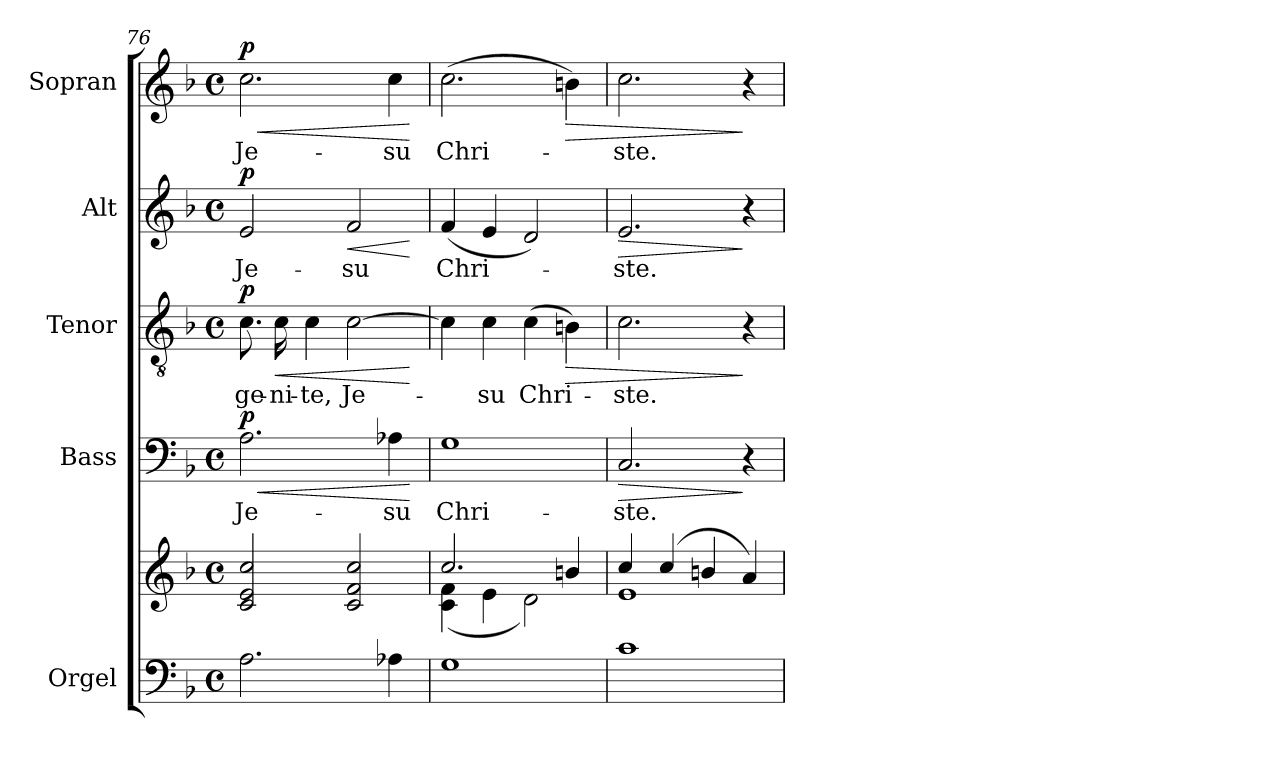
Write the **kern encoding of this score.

**kern	**kern	**kern	**text	**dynam	**kern	**text	**dynam	**kern	**text	**dynam	**kern	**text	**dynam
*part5	*part5	*part4	*part4	*part4	*part3	*part3	*part3	*part2	*part2	*part2	*part1	*part1	*part1
*staff6	*staff5	*staff4	*staff4	*staff4	*staff3	*staff3	*staff3	*staff2	*staff2	*staff2	*staff1	*staff1	*staff1
*I"Orgel	*	*I"Bass	*	*	*I"Tenor	*	*	*I"Alt	*	*	*I"Sopran	*	*
*I'Org.	*	*I'B.	*	*	*I'T.	*	*	*I'A.	*	*	*I'S.	*	*
!!LO:PB:g=z
*clefF4	*clefG2	*clefF4	*	*	*clefGv2	*	*	*clefG2	*	*	*clefG2	*	*
*k[b-]	*k[b-]	*k[b-]	*	*	*k[b-]	*	*	*k[b-]	*	*	*k[b-]	*	*
*F:	*F:	*F:	*	*	*F:	*	*	*F:	*	*	*F:	*	*
*M4/4	*M4/4	*M4/4	*	*	*M4/4	*	*	*M4/4	*	*	*M4/4	*	*
*met(c)	*met(c)	*met(c)	*	*	*met(c)	*	*	*met(c)	*	*	*met(c)	*	*
=76	=76	=76	=76	=76	=76	=76	=76	=76	=76	=76	=76	=76	=76
!	!	!	!LO:LY:b	!LO:HP:b	!	!LO:LY:b	!	!	!LO:LY:b	!	!	!LO:LY:b	!LO:HP:b
!	!	!	!	!LO:DY:n=1:a	!	!	!LO:DY:a	!	!	!LO:DY:a	!	!	!LO:DY:n=1:a
2.A\	2c/ 2e/ 2cc/	2.A\	Je-	< p	8.c\	-ge-	p	2e/	Je-	p	2.cc\	Je-	< p
!	!	!	!	!	!	!LO:LY:b	!LO:HP:b	!	!	!	!	!	!
.	.	.	.	.	16c\	-ni-	<	.	.	.	.	.	.
!	!	!	!	!	!	!LO:LY:b	!	!	!	!	!	!	!
.	.	.	.	.	4c\	-te,	.	.	.	.	.	.	.
!	!	!	!	!	!	!LO:LY:b	!	!	!LO:LY:b	!LO:HP:b	!	!	!
.	2c/ 2f/ 2cc/	.	.	.	[2c\	Je-	.	2f/	-su	<	.	.	.
!	!	!	!LO:LY:b	!	!	!	!	!	!	!	!	!LO:LY:b	!
4A-X\	.	4A-X\	-su	.	.	.	.	.	.	.	4cc\	-su	.
.	.	.	.	[	.	.	[	.	.	[	.	.	[
=77	=77	=77	=77	=77	=77	=77	=77	=77	=77	=77	=77	=77	=77
*	*^	*	*	*	*	*	*	*	*	*	*	*	*
!	!	!	!	!LO:LY:b	!	!	!	!	!	!LO:LY:b	!	!	!LO:LY:b	!
1G	2.cc/	(4c\ 4f\	1G	Chri-	.	4c\]	.	.	(<4f/	Chri-	.	(>2.cc\	Chri-	.
!	!	!	!	!	!	!	!LO:LY:b	!	!	!	!	!	!	!
.	.	4e\	.	.	.	4c\	-su	.	4e/	.	.	.	.	.
!	!	!	!	!	!	!	!LO:LY:b	!	!	!	!	!	!	!
.	.	2d\)	.	.	.	(>4c\	Chri-	.	2d/)	.	.	.	.	.
!	!	!	!	!	!	!	!	!LO:HP:b	!	!	!	!	!	!LO:HP:b
.	4bn/	.	.	.	.	4Bn\)	.	>	.	.	.	4bn\)	.	>
=78	=78	=78	=78	=78	=78	=78	=78	=78	=78	=78	=78	=78	=78	=78
!	!	!	!	!LO:LY:b	!LO:HP:b	!	!LO:LY:b	!	!	!LO:LY:b	!LO:HP:b	!	!LO:LY:b	!
1c	4cc/	1e	2.C/	-ste.	>	2.c\	-ste.	.	2.e/	-ste.	>	2.cc\	-ste.	.
.	(4cc/	.	.	.	.	.	.	.	.	.	.	.	.	.
.	4bn/	.	.	.	.	.	.	.	.	.	.	.	.	.
.	4a/)	.	4r	.	]	4r	.	]	4r	.	]	4r	.	]
*	*v	*v	*	*	*	*	*	*	*	*	*	*	*	*
=	=	=	=	=	=	=	=	=	=	=	=	=	=
*-	*-	*-	*-	*-	*-	*-	*-	*-	*-	*-	*-	*-	*-
